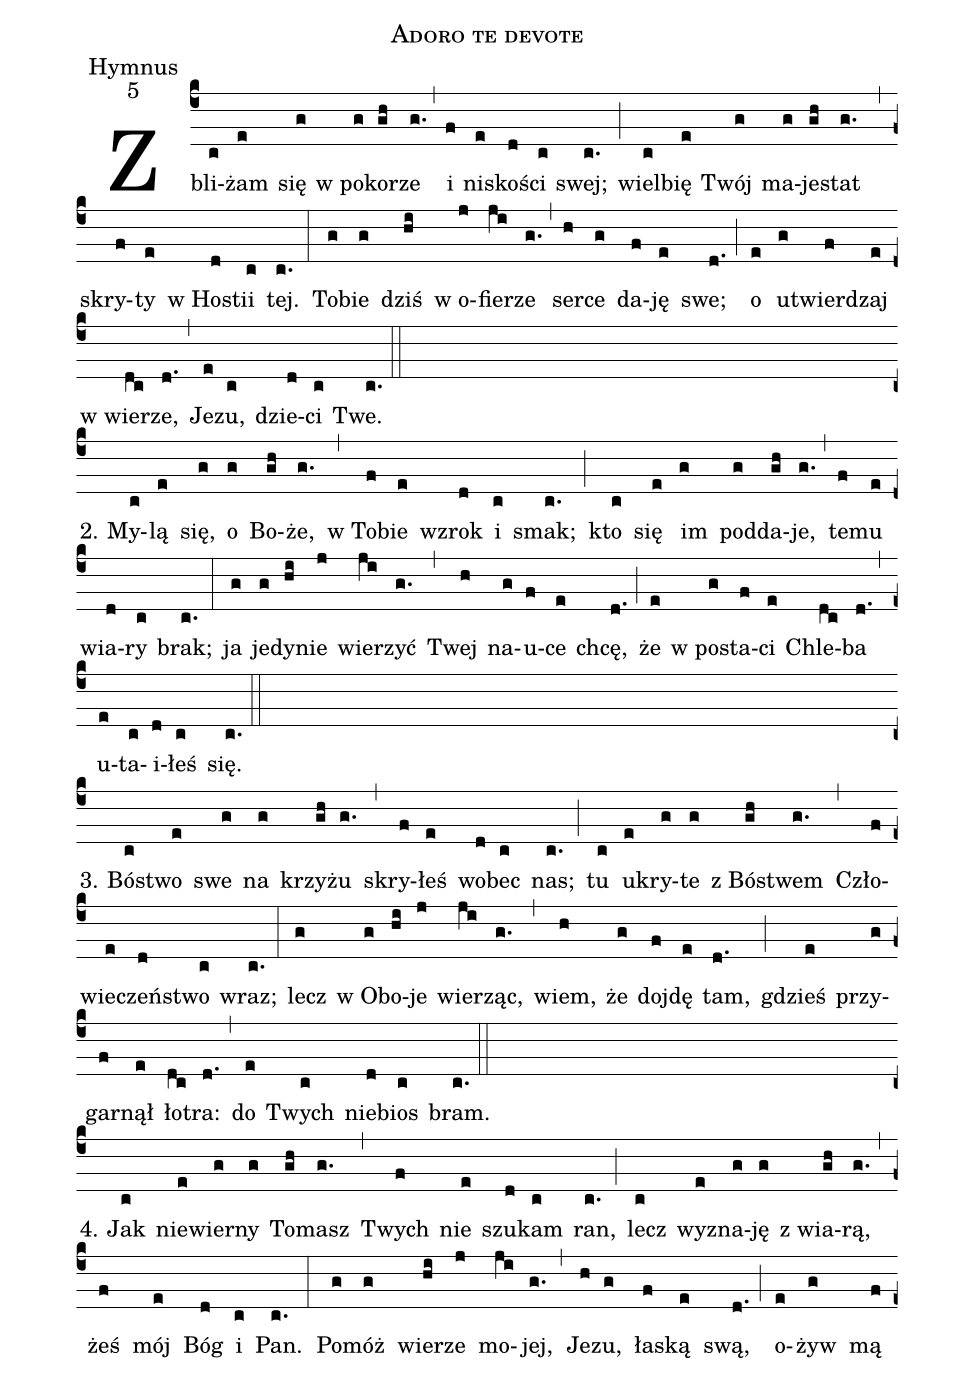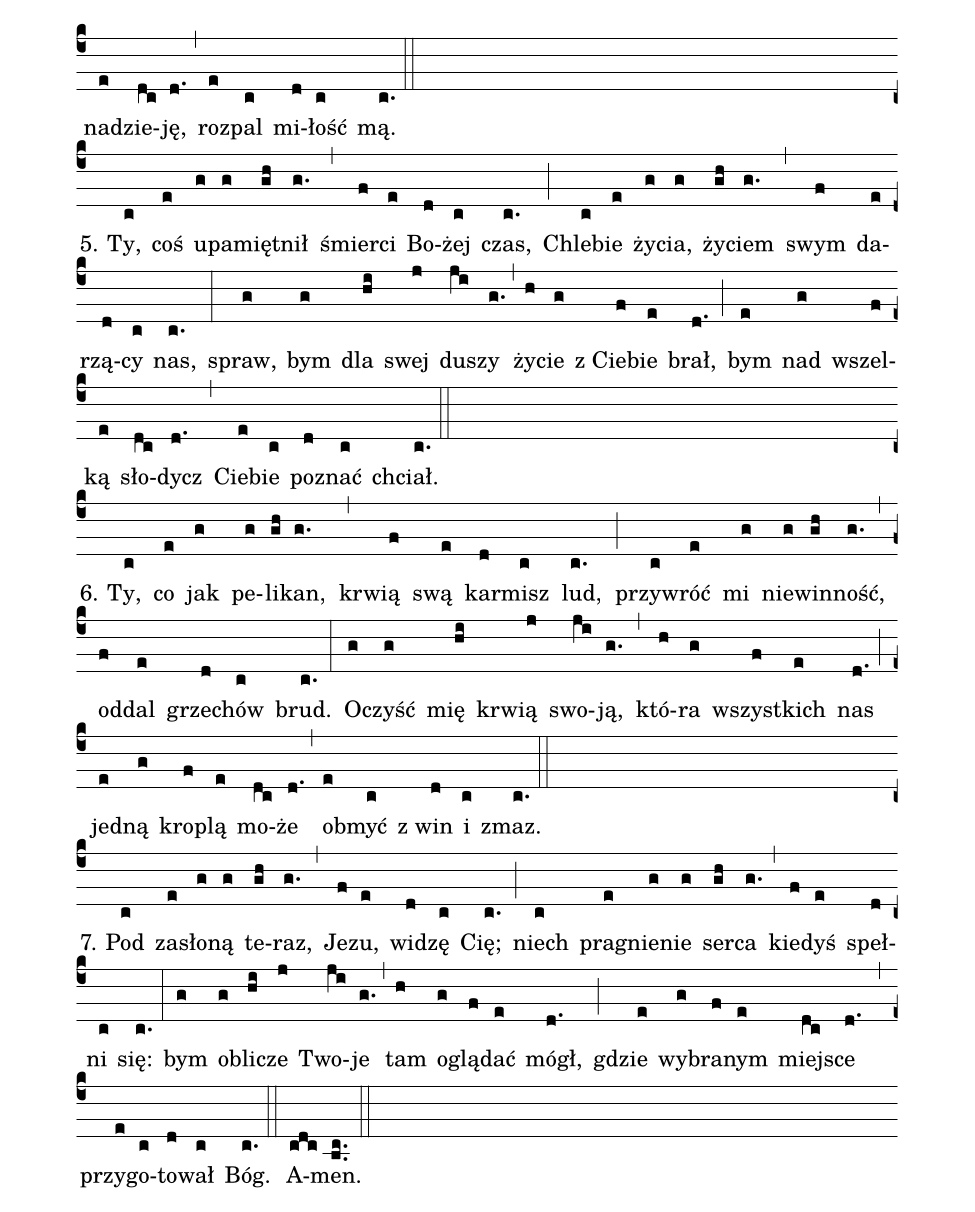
name:Adoro te devote;
office-part:Hymnus;
mode:5;
%%
(c4) Zbli(c)żam(e) się(g) w po(g)ko(gh)rze(g.) (,) i(f) ni(e)sko(d)ści(c) swej;(c.) (;) wiel(c)bię(e) Twój(g) ma(g)je(gh)stat(g.) (,) skry(f)ty(e) w Ho(d)stii(c) tej.(c.) (:) To(g)bie(g) dziś(hi) w o(j)fie(ji)rze(g.) (,) ser(h)ce(g) da(f)ję(e) swe;(d.) (;) o(e) u(g)twier(f)dzaj(e) w wie(dc)rze,(d.) (,) Je(e)zu,(c) dzie(d)ci(c) Twe.(c.) (::) (Z)
2. My(c)lą(e) się,(g) o(g) Bo(gh)że,(g.) (,) w To(f)bie(e) wzrok(d) i(c) smak;(c.) (;) kto(c) się(e) im(g) pod(g)da(gh)je,(g.) (,) te(f)mu(e) wia(d)ry(c) brak;(c.) (:) ja(g) je(g)dy(hi)nie(j) wie(ji)rzyć(g.) (,) Twej(h) na(g)u(f)ce(e) chcę,(d.) (;) że(e) w po(g)sta(f)ci(e) Chle(dc)ba(d.) (,) u(e)ta(c)i(d)łeś(c) się.(c.) (::) (Z)
3. Bó(c)stwo(e) swe(g) na(g) krzy(gh)żu(g.) (,) skry(f)łeś(e) wo(d)bec(c) nas;(c.) (;) tu(c) u(e)kry(g)te(g) z Bó(gh)stwem(g.) (,) Czło(f)wie(e)czeń(d)stwo(c) wraz;(c.) (:) lecz(g) w O(g)bo(hi)je(j) wie(ji)rząc,(g.) (,) wiem,(h) że(g) doj(f)dę(e) tam,(d.) (;) gdzieś(e) przy(g)gar(f)nął(e) ło(dc)tra:(d.) (,) do(e) Twych(c) nie(d)bios(c) bram.(c.) (::) (Z)
4. Jak(c) nie(e)wier(g)ny(g) To(gh)masz(g.) (,) Twych(f) nie(e) szu(d)kam(c) ran,(c.) (;) lecz(c) wy(e)zna(g)ję(g) z wia(gh)rą,(g.) (,) żeś(f) mój(e) Bóg(d) i(c) Pan.(c.) (:) Po(g)móż(g) wie(hi)rze(j) mo(ji)jej,(g.) (,) Je(h)zu,(g) ła(f)ską(e) swą,(d.) (;) o(e)żyw(g) mą(f) na(e)dzie(dc)ję,(d.) (,) roz(e)pal(c) mi(d)łość(c) mą.(c.) (::) (Z)
5. Ty,(c) coś(e) u(g)pa(g)mięt(gh)nił(g.) (,) śmier(f)ci(e) Bo(d)żej(c) czas,(c.) (;) Chle(c)bie(e) ży(g)cia,(g) ży(gh)ciem(g.) (,) swym(f) da(e)rzą(d)cy(c) nas,(c.) (:) spraw,(g) bym(g) dla(hi) swej(j) du(ji)szy(g.) (,) ży(h)cie(g) z Cie(f)bie(e) brał,(d.) (;) bym(e) nad(g) wszel(f)ką(e) sło(dc)dycz(d.) (,) Cie(e)bie(c) po(d)znać(c) chciał.(c.) (::) (Z)
6. Ty,(c) co(e) jak(g) pe(g)li(gh)kan,(g.) (,) krwią(f) swą(e) kar(d)misz(c) lud,(c.) (;) przy(c)wróć(e) mi(g) nie(g)win(gh)ność,(g.) (,) od(f)dal(e) grze(d)chów(c) brud.(c.) (:) O(g)czyść(g) mię(hi) krwią(j) swo(ji)ją,(g.) (,) któ(h)ra(g) wszyst(f)kich(e) nas(d.) (;) jed(e)ną(g) kro(f)plą(e) mo(dc)że(d.) (,) ob(e)myć(c) z win(d) i(c) zmaz.(c.) (::) (Z)
7. Pod(c) za(e)sło(g)ną(g) te(gh)raz,(g.) (,) Je(f)zu,(e) wi(d)dzę(c) Cię;(c.) (;) niech(c) pra(e)gnie(g)nie(g) ser(gh)ca(g.) (,) kie(f)dyś(e) speł(d)ni(c) się:(c.) (:) bym(g) ob(g)li(hi)cze(j) Two(ji)je(g.) (,) tam(h) o(g)glą(f)dać(e) mógł,(d.) (;) gdzie(e) wy(g)bra(f)nym(e) miej(dc)sce(d.) (,) przy(e)go(c)to(d)wał(c) Bóg.(c.) (::)
A(cdc)men.(bc..) (::)
